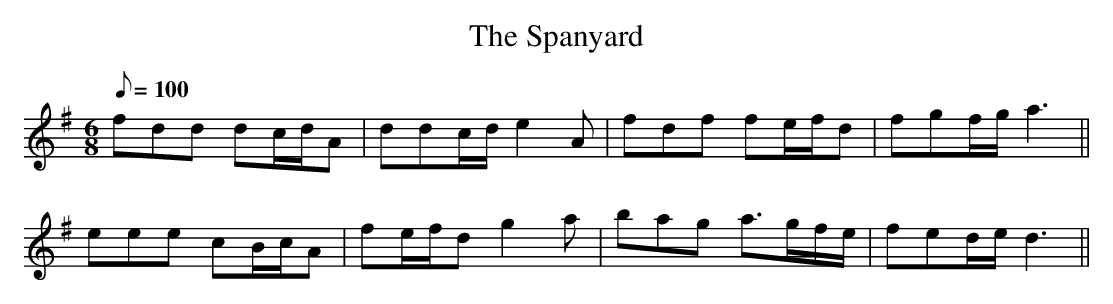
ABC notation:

X:1
T:The Spanyard
L:1/8
M:6/8
Q:100
K:D mixolydian
fdd dc/2d/2A|ddc/2d/2 e2A|fdf fe/2f/2d|fgf/2g/2 a3||
eee cB/2c/2A|fe/2f/2d g2a|bag a>gf/2e/2|fed/2e/2 d3||
